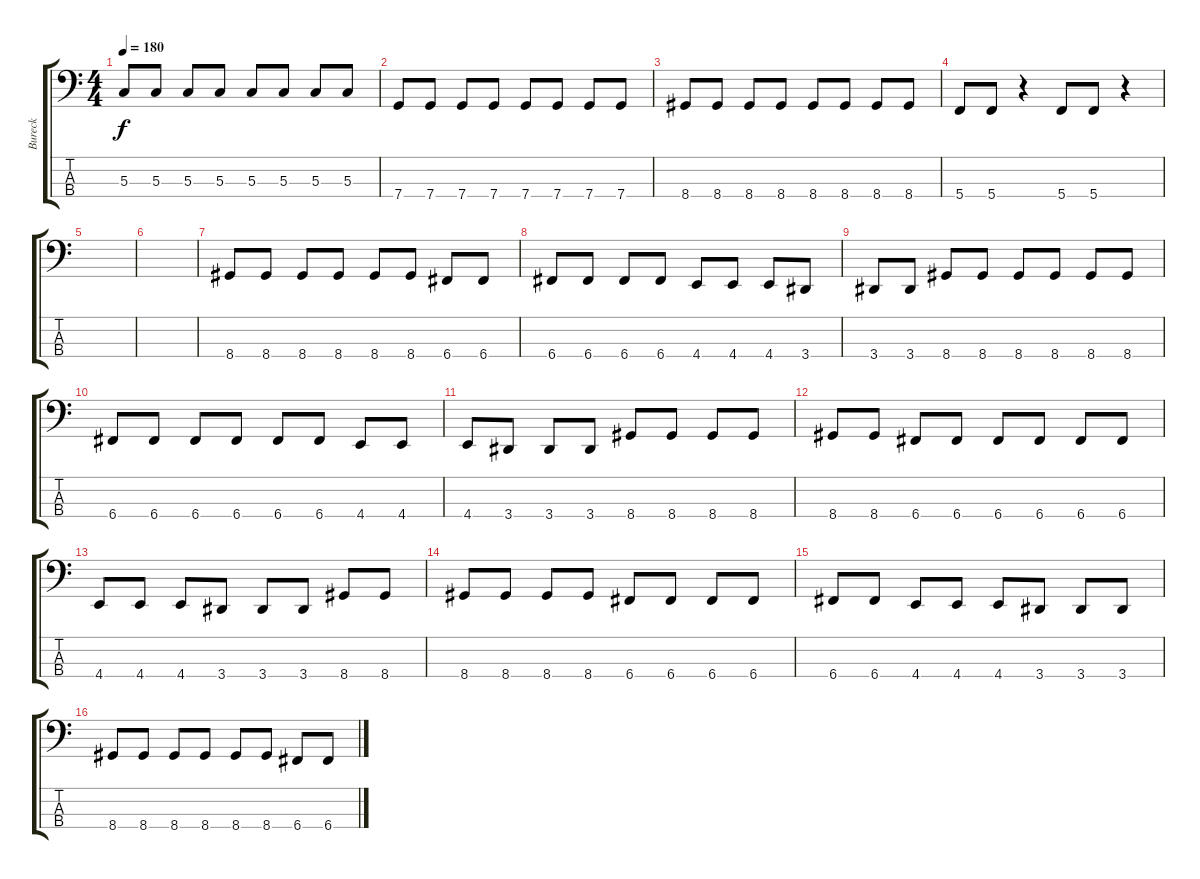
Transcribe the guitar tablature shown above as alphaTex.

\track ("Bureck" "Bureck") {instrument electricbassfinger}
\staff {score tabs}
\tuning (F2 C2 G1 C1) {hide}
\ts (4 4)
\tempo 180
\clef f4
\ks c
5.3.8{dy f} 5.3.8 5.3.8 5.3.8 5.3.8 5.3.8 5.3.8 5.3.8 |
7.4.8 7.4.8 7.4.8 7.4.8 7.4.8 7.4.8 7.4.8 7.4.8 |
8.4.8 8.4.8 8.4.8 8.4.8 8.4.8 8.4.8 8.4.8 8.4.8 |
5.4.8 5.4.8 r.4 5.4.8 5.4.8 r.4 |
|
|
8.4.8 8.4.8 8.4.8 8.4.8 8.4.8 8.4.8 6.4.8 6.4.8 |
6.4.8 6.4.8 6.4.8 6.4.8 4.4.8 4.4.8 4.4.8 3.4.8 |
3.4.8 3.4.8 8.4.8 8.4.8 8.4.8 8.4.8 8.4.8 8.4.8 |
6.4.8 6.4.8 6.4.8 6.4.8 6.4.8 6.4.8 4.4.8 4.4.8 |
4.4.8 3.4.8 3.4.8 3.4.8 8.4.8 8.4.8 8.4.8 8.4.8 |
8.4.8 8.4.8 6.4.8 6.4.8 6.4.8 6.4.8 6.4.8 6.4.8 |
4.4.8 4.4.8 4.4.8 3.4.8 3.4.8 3.4.8 8.4.8 8.4.8 |
8.4.8 8.4.8 8.4.8 8.4.8 6.4.8 6.4.8 6.4.8 6.4.8 |
6.4.8 6.4.8 4.4.8 4.4.8 4.4.8 3.4.8 3.4.8 3.4.8 |
8.4.8 8.4.8 8.4.8 8.4.8 8.4.8 8.4.8 6.4.8 6.4.8
